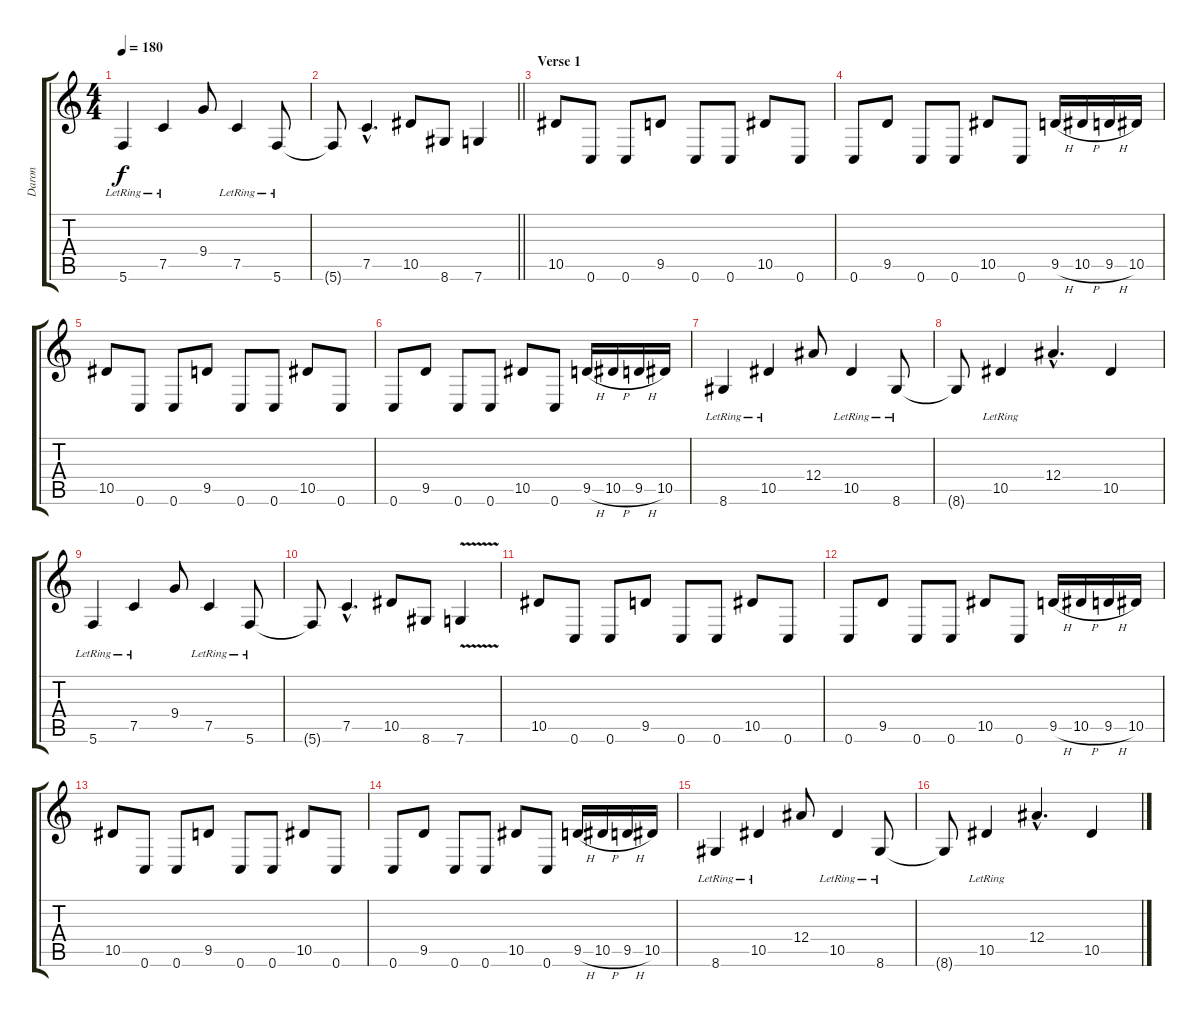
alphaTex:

\track ("Daron" "Daron") {instrument distortionguitar}
\staff {score tabs}
\tuning (C4 G3 Eb3 Bb2 F2 C2) {hide}
\ts (4 4)
\tempo 180
\clef g2
\ks c
5.6{lr}.4{dy f} 7.5{lr}.4 9.4.8 7.5{lr}.4 5.6{lr}.8 |
\barLineRight lightlight
5.6{t}.8 7.5{hac}.4{d} 10.5.8 8.6.8 7.6.4 |
\section ("" "Verse 1")
10.5.8 0.6.8 0.6.8 9.5.8 0.6.8 0.6.8 10.5.8 0.6.8 |
0.6.8 9.5.8 0.6.8 0.6.8 10.5.8 0.6.8 9.5{h}.16 10.5{h}.16 9.5{h}.16 10.5.16 |
10.5.8 0.6.8 0.6.8 9.5.8 0.6.8 0.6.8 10.5.8 0.6.8 |
0.6.8 9.5.8 0.6.8 0.6.8 10.5.8 0.6.8 9.5{h}.16 10.5{h}.16 9.5{h}.16 10.5.16 |
8.6{lr}.4 10.5{lr}.4 12.4.8 10.5{lr}.4 8.6{lr}.8 |
8.6{t}.8 10.5{lr}.4 12.4{hac}.4{d} 10.5.4 |
5.6{lr}.4 7.5{lr}.4 9.4.8 7.5{lr}.4 5.6{lr}.8 |
5.6{t}.8 7.5{hac}.4{d} 10.5.8 8.6.8 7.6{v}.4 |
10.5.8 0.6.8 0.6.8 9.5.8 0.6.8 0.6.8 10.5.8 0.6.8 |
0.6.8 9.5.8 0.6.8 0.6.8 10.5.8 0.6.8 9.5{h}.16 10.5{h}.16 9.5{h}.16 10.5.16 |
10.5.8 0.6.8 0.6.8 9.5.8 0.6.8 0.6.8 10.5.8 0.6.8 |
0.6.8 9.5.8 0.6.8 0.6.8 10.5.8 0.6.8 9.5{h}.16 10.5{h}.16 9.5{h}.16 10.5.16 |
8.6{lr}.4 10.5{lr}.4 12.4.8 10.5{lr}.4 8.6{lr}.8 |
8.6{t}.8 10.5{lr}.4 12.4{hac}.4{d} 10.5.4
